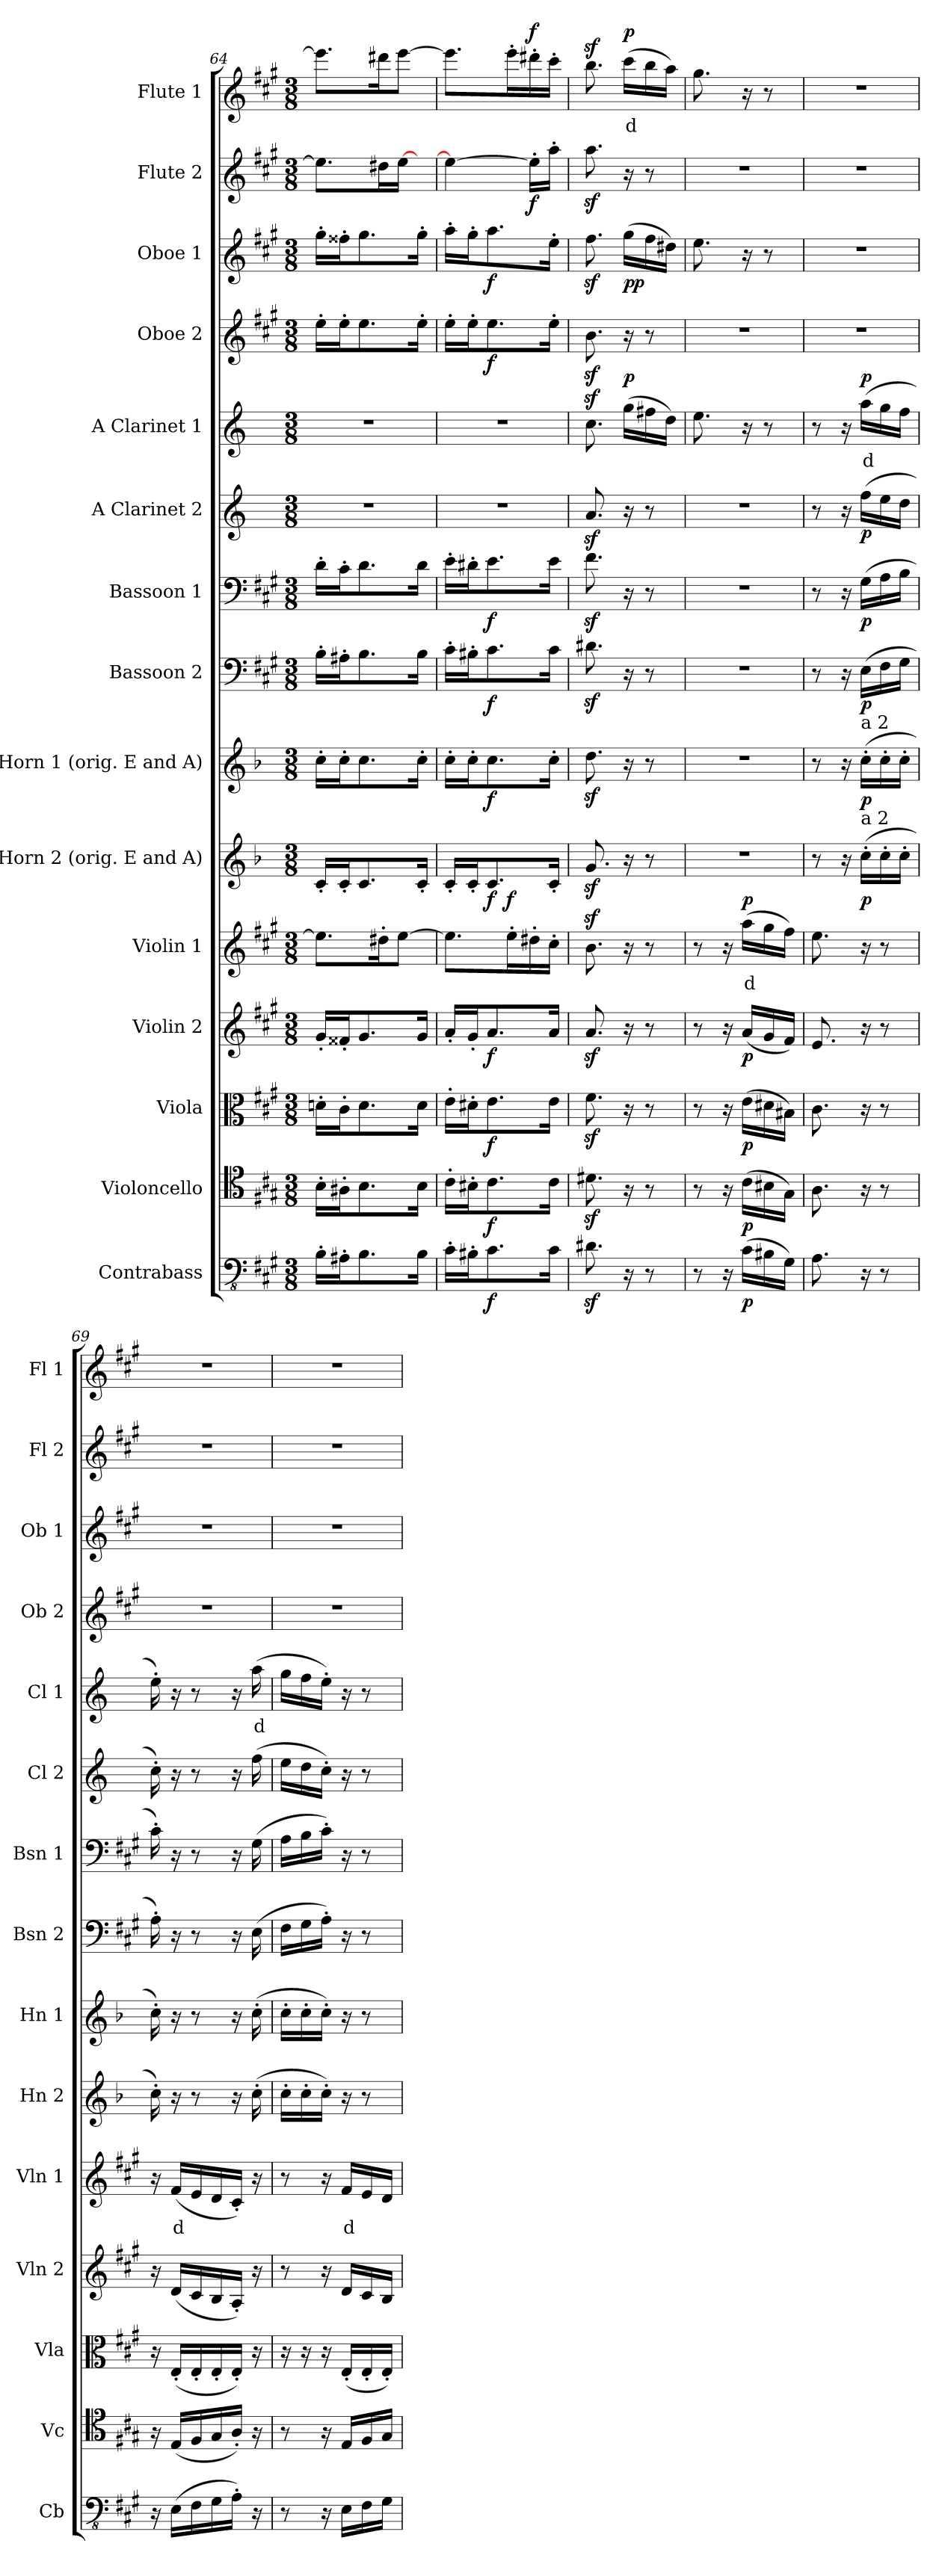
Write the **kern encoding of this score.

**kern	**dynam	**kern	**dynam	**kern	**dynam	**kern	**dynam	**kern	**text	**dynam	**kern	**dynam	**kern	**dynam	**kern	**dynam	**kern	**dynam	**kern	**dynam	**kern	**text	**dynam	**kern	**dynam	**kern	**dynam	**kern	**dynam	**kern	**text	**dynam
*part15	*part15	*part14	*part14	*part13	*part13	*part12	*part12	*part11	*part11	*part11	*part10	*part10	*part9	*part9	*part8	*part8	*part7	*part7	*part6	*part6	*part5	*part5	*part5	*part4	*part4	*part3	*part3	*part2	*part2	*part1	*part1	*part1
*staff15	*staff15	*staff14	*staff14	*staff13	*staff13	*staff12	*staff12	*staff11	*staff11	*staff11	*staff10	*staff10	*staff9	*staff9	*staff8	*staff8	*staff7	*staff7	*staff6	*staff6	*staff5	*staff5	*staff5	*staff4	*staff4	*staff3	*staff3	*staff2	*staff2	*staff1	*staff1	*staff1
*I"Contrabass	*	*I"Violoncello	*	*I"Viola	*	*I"Violin 2	*	*I"Violin 1	*	*	*I"E Horn 2 (orig. E and A)	*	*I"E Horn 1 (orig. E and A)	*	*I"Bassoon 2	*	*I"Bassoon 1	*	*I"A Clarinet 2	*	*I"A Clarinet 1	*	*	*I"Oboe 2	*	*I"Oboe 1	*	*I"Flute 2	*	*I"Flute 1	*	*
*I'Cb	*	*I'Vc	*	*I'Vla	*	*I'Vln 2	*	*I'Vln 1	*	*	*I'Hn 2	*	*I'Hn 1	*	*I'Bsn 2	*	*I'Bsn 1	*	*I'Cl 2	*	*I'Cl 1	*	*	*I'Ob 2	*	*I'Ob 1	*	*I'Fl 2	*	*I'Fl 1	*	*
*clefFv4	*	*clefC4	*	*clefC3	*	*clefG2	*	*clefG2	*	*	*clefG2	*	*clefG2	*	*clefF4	*	*clefF4	*	*clefG2	*	*clefG2	*	*	*clefG2	*	*clefG2	*	*clefG2	*	*clefG2	*	*
*	*	*	*	*	*	*	*	*	*	*	*ITrd5c8	*	*ITrd5c8	*	*	*	*	*	*ITrd2c3	*	*ITrd2c3	*	*	*	*	*	*	*	*	*	*	*
*k[f#c#g#]	*	*k[f#c#g#]	*	*k[f#c#g#]	*	*k[f#c#g#]	*	*k[f#c#g#]	*	*	*k[f#c#g#]	*	*k[f#c#g#]	*	*k[f#c#g#]	*	*k[f#c#g#]	*	*k[f#c#g#]	*	*k[f#c#g#]	*	*	*k[f#c#g#]	*	*k[f#c#g#]	*	*k[f#c#g#]	*	*k[f#c#g#]	*	*
*M3/8	*	*M3/8	*	*M3/8	*	*M3/8	*	*M3/8	*	*	*M3/8	*	*M3/8	*	*M3/8	*	*M3/8	*	*M3/8	*	*M3/8	*	*	*M3/8	*	*M3/8	*	*M3/8	*	*M3/8	*	*
=64	=64	=64	=64	=64	=64	=64	=64	=64	=64	=64	=64	=64	=64	=64	=64	=64	=64	=64	=64	=64	=64	=64	=64	=64	=64	=64	=64	=64	=64	=64	=64	=64
16BB'\LL	.	16B'\LL	.	16dn'\LL	.	16g#'/LL	.	8.ee\L]	.	.	16E'/LL	.	16e'\LL	.	16B'\LL	.	16d'\LL	.	4.r	.	4.r	.	.	16ee'\LL	.	16gg#'\LL	.	8.ee\L]	.	8.eee\L]	.	.
16AA#X'\J	.	16A#X'\J	.	16c#'\J	.	16f##X'/J	.	.	.	.	16E'/J	.	16e'\J	.	16A#X'\J	.	16c#'\J	.	.	.	.	.	.	16ee'\J	.	16ff##X'\J	.	.	.	.	.	.
8.BB\	.	8.B\	.	8.d\	.	8.g#/	.	.	.	.	8.E/	.	8.e\	.	8.B\	.	8.d\	.	.	.	.	.	.	8.ee\	.	8.gg#\	.	.	.	.	.	.
.	.	.	.	.	.	.	.	16dd#X'\K	.	.	.	.	.	.	.	.	.	.	.	.	.	.	.	.	.	.	.	16dd#X\L	.	16ddd#X\K	.	.
.	.	.	.	.	.	.	.	[8ee\J	.	.	.	.	.	.	.	.	.	.	.	.	.	.	.	.	.	.	.	[16ee\JJ	.	[8eee\J	.	.
16BB\Jk	.	16B\Jk	.	16d\Jk	.	16g#/Jk	.	.	.	.	16E'/Jk	.	16e'\Jk	.	16B\Jk	.	16d\Jk	.	.	.	.	.	.	16ee'\Jk	.	16gg#'\Jk	.	16ryy	.	.	.	.
=65	=65	=65	=65	=65	=65	=65	=65	=65	=65	=65	=65	=65	=65	=65	=65	=65	=65	=65	=65	=65	=65	=65	=65	=65	=65	=65	=65	=65	=65	=65	=65	=65
16C#'\LL	.	16c#'\LL	.	16e'\LL	.	16a'/LL	.	8.ee\L]	.	.	16E'/LL	.	16e'\LL	.	16c#'\LL	.	16e'\LL	.	4.r	.	4.r	.	.	16ee'\LL	.	16aa'\LL	.	4ee\_	.	8.eee\L]	.	.
16BB#X'\J	.	16B#X'\J	.	16d#X'\J	.	16g#'/J	.	.	.	.	16E'/J	.	16e'\J	.	16B#X'\J	.	16d#X'\J	.	.	.	.	.	.	16ee'\J	.	16gg#'\J	.	.	.	.	.	.
!	!LO:DY:b	!	!LO:DY:b	!	!LO:DY:b	!	!LO:DY:b	!	!	!	!	!LO:DY:b	!	!LO:DY:b	!	!LO:DY:b	!	!LO:DY:b	!	!	!	!	!	!	!LO:DY:b	!	!LO:DY:b	!	!	!	!	!
8.C#\	f	8.c#\	f	8.e\	f	8.a/	f	.	.	.	8.E/	f	8.e\	f	8.c#\	f	8.e\	f	.	.	.	.	.	8.ee\	f	8.aa\	f	.	.	.	.	.
!	!	!	!	!	!	!	!	!	!	!LO:DY:b	!	!	!	!	!	!	!	!	!	!	!	!	!	!	!	!	!	!	!	!	!	!
.	.	.	.	.	.	.	.	16ee'\L	.	f	.	.	.	.	.	.	.	.	.	.	.	.	.	.	.	.	.	.	.	16eee'\L	.	.
!	!	!	!	!	!	!	!	!	!	!	!	!	!	!	!	!	!	!	!	!	!	!	!	!	!	!	!	!	!LO:DY:b	!	!	!LO:DY:b
.	.	.	.	.	.	.	.	16dd#X'\	.	.	.	.	.	.	.	.	.	.	.	.	.	.	.	.	.	.	.	16ee'\LL]	f	16ddd#X'\	.	f
16C#\Jk	.	16c#\Jk	.	16e\Jk	.	16a/Jk	.	16cc#'\JJ	.	.	16E'/Jk	.	16e'\Jk	.	16c#\Jk	.	16e\Jk	.	.	.	.	.	.	16ee'\Jk	.	16ee'\Jk	.	16aa'\JJ	.	16ccc#'\JJ	.	.
=66	=66	=66	=66	=66	=66	=66	=66	=66	=66	=66	=66	=66	=66	=66	=66	=66	=66	=66	=66	=66	=66	=66	=66	=66	=66	=66	=66	=66	=66	=66	=66	=66
8.D#Xz<\	.	8.d#Xz<\	.	8.f#z<\	.	8.az</	.	8.bz<\	.	.	8.Bz</	.	8.f#z<\	.	8.d#Xz<\	.	8.f#z<\	.	8.f#z</	.	8.az<\	.	.	8.bz<\	.	8.ff#z<\	.	8.aaz<\	.	8.bbz<\	.	.
!	!	!	!	!	!	!	!	!	!	!	!	!	!	!	!	!	!	!	!	!	!	!	!LO:DY:b	!	!	!	!LO:DY:b	!	!	!	!LO:LY:b:color=#FF0000	!
!	!	!	!	!	!	!	!	!	!	!	!	!	!	!	!	!	!	!	!	!	!	!	!	!	!	!	!LO:DY:n=1:b	!	!	!	!	!LO:DY:b
16r	.	16r	.	16r	.	16r	.	16r	.	.	16r	.	16r	.	16r	.	16r	.	16r	.	(16ee\LL	.	p	16r	.	(16gg#\LL	p p	16r	.	(16ccc#\LL	d	p
8r	.	8r	.	8r	.	8r	.	8r	.	.	8r	.	8r	.	8r	.	8r	.	8r	.	16dd#X\	.	.	8r	.	16ff#\	.	8r	.	16bb\	.	.
.	.	.	.	.	.	.	.	.	.	.	.	.	.	.	.	.	.	.	.	.	16b\JJ)	.	.	.	.	16dd#X\JJ)	.	.	.	16aa\JJ)	.	.
=67	=67	=67	=67	=67	=67	=67	=67	=67	=67	=67	=67	=67	=67	=67	=67	=67	=67	=67	=67	=67	=67	=67	=67	=67	=67	=67	=67	=67	=67	=67	=67	=67
8r	.	8r	.	8r	.	8r	.	8r	.	.	4.r	.	4.r	.	4.r	.	4.r	.	4.r	.	8.cc#\	.	.	4.r	.	8.ee\	.	4.r	.	8.gg#\	.	.
16r	.	16r	.	16r	.	16r	.	16r	.	.	.	.	.	.	.	.	.	.	.	.	.	.	.	.	.	.	.	.	.	.	.	.
!	!LO:DY:b	!	!LO:DY:b	!	!LO:DY:b	!	!LO:DY:b	!	!LO:LY:b:color=#FF0000	!LO:DY:b	!	!	!	!	!	!	!	!	!	!	!	!	!	!	!	!	!	!	!	!	!	!
(16C#\LL	p	(16c#\LL	p	(16e\LL	p	(16a/LL	p	(16aa\LL	d	p	.	.	.	.	.	.	.	.	.	.	16r	.	.	.	.	16r	.	.	.	16r	.	.
16BB#X\	.	16B#X\	.	16d#X\	.	16g#/	.	16gg#\	.	.	.	.	.	.	.	.	.	.	.	.	8r	.	.	.	.	8r	.	.	.	8r	.	.
16GG#\JJ)	.	16G#\JJ)	.	16B#X\JJ)	.	16f#/JJ)	.	16ff#\JJ)	.	.	.	.	.	.	.	.	.	.	.	.	.	.	.	.	.	.	.	.	.	.	.	.
=68	=68	=68	=68	=68	=68	=68	=68	=68	=68	=68	=68	=68	=68	=68	=68	=68	=68	=68	=68	=68	=68	=68	=68	=68	=68	=68	=68	=68	=68	=68	=68	=68
8.AA\	.	8.A\	.	8.c#\	.	8.e/	.	8.ee\	.	.	8r	.	8r	.	8r	.	8r	.	8r	.	8r	.	.	4.r	.	4.r	.	4.r	.	4.r	.	.
.	.	.	.	.	.	.	.	.	.	.	16r	.	16r	.	16r	.	16r	.	16r	.	16r	.	.	.	.	.	.	.	.	.	.	.
!	!	!	!	!	!	!	!	!	!	!	!	!	!LO:TX:a:t=a 2	!	!	!	!	!	!	!	!	!	!	!	!	!	!	!	!	!	!	!
!	!	!	!	!	!	!	!	!	!	!	!LO:TX:a:t=a 2	!	!	!	!	!	!	!	!	!	!	!	!	!	!	!	!	!	!	!	!	!
!	!	!	!	!	!	!	!	!	!	!	!	!LO:DY:b	!	!LO:DY:b	!	!LO:DY:b	!	!LO:DY:b	!	!LO:DY:b	!	!LO:LY:b:color=#FF0000	!LO:DY:b	!	!	!	!	!	!	!	!	!
16r	.	16r	.	16r	.	16r	.	16r	.	.	(16e'\LL	p	(16e'\LL	p	(16E\LL	p	(16G#\LL	p	(16dd\LL	p	(16ff#\LL	d	p	.	.	.	.	.	.	.	.	.
8r	.	8r	.	8r	.	8r	.	8r	.	.	16e'\	.	16e'\	.	16F#\	.	16A\	.	16cc#\	.	16ee\	.	.	.	.	.	.	.	.	.	.	.
.	.	.	.	.	.	.	.	.	.	.	16e'\JJ	.	16e'\JJ	.	16G#\JJ	.	16B\JJ	.	16b\JJ	.	16dd\JJ	.	.	.	.	.	.	.	.	.	.	.
=69	=69	=69	=69	=69	=69	=69	=69	=69	=69	=69	=69	=69	=69	=69	=69	=69	=69	=69	=69	=69	=69	=69	=69	=69	=69	=69	=69	=69	=69	=69	=69	=69
16r	.	16r	.	16r	.	16r	.	16r	.	.	16e'\)	.	16e'\)	.	16A'\)	.	16c#'\)	.	16a'\)	.	16cc#'\)	.	.	4.r	.	4.r	.	4.r	.	4.r	.	.
!	!	!	!	!	!	!	!	!	!LO:LY:b:color=#FF0000	!	!	!	!	!	!	!	!	!	!	!	!	!	!	!	!	!	!	!	!	!	!	!
(16EE\LL	.	(16E/LL	.	(16E'/LL	.	(16d/LL	.	(16f#/LL	d	.	16r	.	16r	.	16r	.	16r	.	16r	.	16r	.	.	.	.	.	.	.	.	.	.	.
16FF#\	.	16F#/	.	16E'/	.	16c#/	.	16e/	.	.	8r	.	8r	.	8r	.	8r	.	8r	.	8r	.	.	.	.	.	.	.	.	.	.	.
16GG#\	.	16G#/	.	16E'/	.	16B/	.	16d/	.	.	.	.	.	.	.	.	.	.	.	.	.	.	.	.	.	.	.	.	.	.	.	.
16AA'\JJ)	.	16A'/JJ)	.	16E'/JJ)	.	16A'/JJ)	.	16c#'/JJ)	.	.	16r	.	16r	.	16r	.	16r	.	16r	.	16r	.	.	.	.	.	.	.	.	.	.	.
!	!	!	!	!	!	!	!	!	!	!	!	!	!	!	!	!	!	!	!	!	!	!LO:LY:b:color=#FF0000	!	!	!	!	!	!	!	!	!	!
16r	.	16r	.	16r	.	16r	.	16r	.	.	(16e'\	.	(16e'\	.	(16E\	.	(16G#\	.	(16dd\	.	(16ff#\	d	.	.	.	.	.	.	.	.	.	.
=70	=70	=70	=70	=70	=70	=70	=70	=70	=70	=70	=70	=70	=70	=70	=70	=70	=70	=70	=70	=70	=70	=70	=70	=70	=70	=70	=70	=70	=70	=70	=70	=70
8r	.	8r	.	16r	.	8r	.	8r	.	.	16e'\LL	.	16e'\LL	.	16F#\LL	.	16A\LL	.	16cc#\LL	.	16ee\LL	.	.	4.r	.	4.r	.	4.r	.	4.r	.	.
.	.	.	.	16r	.	.	.	.	.	.	16e'\	.	16e'\	.	16G#\	.	16B\	.	16b\	.	16dd\	.	.	.	.	.	.	.	.	.	.	.
16r	.	16r	.	16r	.	16r	.	16r	.	.	16e'\JJ)	.	16e'\JJ)	.	16A'\JJ)	.	16c#'\JJ)	.	16a'\JJ)	.	16cc#'\JJ)	.	.	.	.	.	.	.	.	.	.	.
!	!	!	!	!	!	!	!	!	!LO:LY:b:color=#FF0000	!	!	!	!	!	!	!	!	!	!	!	!	!	!	!	!	!	!	!	!	!	!	!
16EE\LL	.	16E/LL	.	(16E'/LL	.	16d/LL	.	16f#/LL	d	.	16r	.	16r	.	16r	.	16r	.	16r	.	16r	.	.	.	.	.	.	.	.	.	.	.
16FF#\	.	16F#/	.	16E'/	.	16c#/	.	16e/	.	.	8r	.	8r	.	8r	.	8r	.	8r	.	8r	.	.	.	.	.	.	.	.	.	.	.
16GG#\JJ	.	16G#/JJ	.	16E'/JJ)	.	16B/JJ	.	16d/JJ	.	.	.	.	.	.	.	.	.	.	.	.	.	.	.	.	.	.	.	.	.	.	.	.
=	=	=	=	=	=	=	=	=	=	=	=	=	=	=	=	=	=	=	=	=	=	=	=	=	=	=	=	=	=	=	=	=
*-	*-	*-	*-	*-	*-	*-	*-	*-	*-	*-	*-	*-	*-	*-	*-	*-	*-	*-	*-	*-	*-	*-	*-	*-	*-	*-	*-	*-	*-	*-	*-	*-
